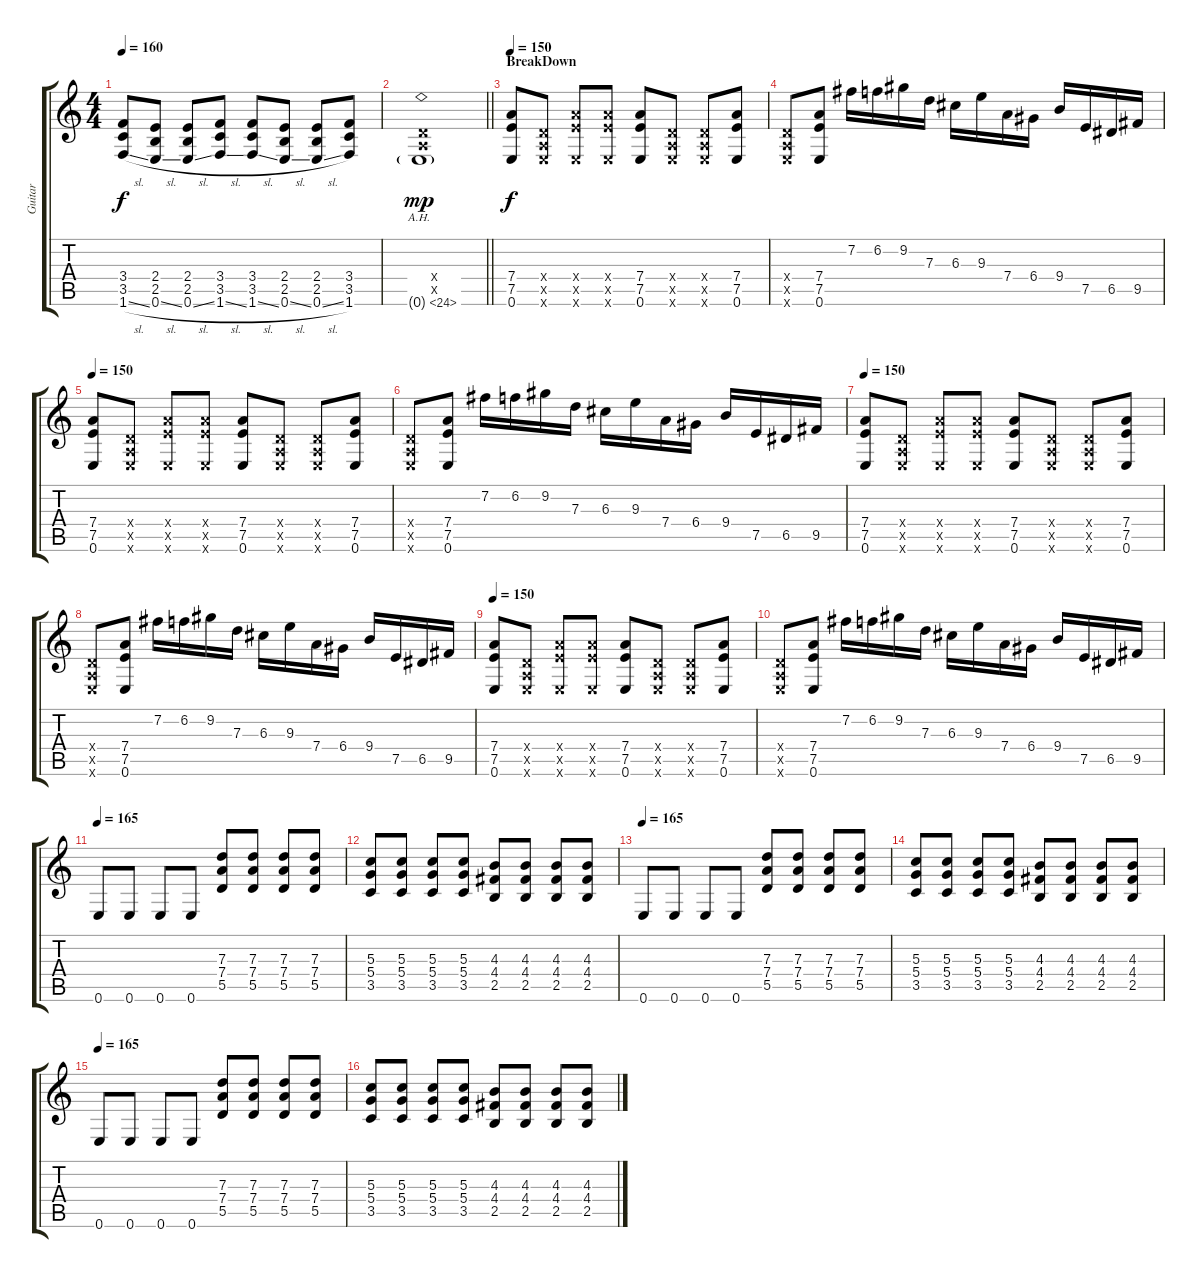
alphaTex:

\track ("Guitar" "Guitar") {instrument distortionguitar}
\staff {score tabs}
\tuning (E4 B3 G3 D3 A2 E2) {hide}
\ts (4 4)
\tempo 160
\clef g2
\ks c
(3.4 3.5 1.6{sl}).8{dy f} (2.4 2.5 0.6{sl}).8 (2.4 2.5 0.6{sl}).8 (3.4 3.5 1.6{sl}).8 (3.4 3.5 1.6{sl}).8 (2.4 2.5 0.6{sl}).8 (2.4 2.5 0.6{sl}).8 (3.4 3.5 1.6).8 |
\barLineRight lightlight
(0.4{x} 0.5{x} 0.6{ah 24 g}).1{dy mp} |
\section ("" "BreakDown")
\tempo 150
(7.4 7.5 0.6).8{dy f} (0.4{x} 0.5{x} 0.6{x}).8 (7.4{x} 7.5{x} 0.6{x}).8 (7.4{x} 7.5{x} 0.6{x}).8 (7.4 7.5 0.6).8 (0.4{x} 0.5{x} 0.6{x}).8 (0.4{x} 0.5{x} 0.6{x}).8 (7.4 7.5 0.6).8 |
(0.4{x} 0.5{x} 0.6{x}).8 (7.4 7.5 0.6).8 7.2.16 6.2.16 9.2.16 7.3.16 6.3.16 9.3.16 7.4.16 6.4.16 9.4.16 7.5.16 6.5.16 9.5.16 |
\tempo 150
(7.4 7.5 0.6).8 (0.4{x} 0.5{x} 0.6{x}).8 (7.4{x} 7.5{x} 0.6{x}).8 (7.4{x} 7.5{x} 0.6{x}).8 (7.4 7.5 0.6).8 (0.4{x} 0.5{x} 0.6{x}).8 (0.4{x} 0.5{x} 0.6{x}).8 (7.4 7.5 0.6).8 |
(0.4{x} 0.5{x} 0.6{x}).8 (7.4 7.5 0.6).8 7.2.16 6.2.16 9.2.16 7.3.16 6.3.16 9.3.16 7.4.16 6.4.16 9.4.16 7.5.16 6.5.16 9.5.16 |
\tempo 150
(7.4 7.5 0.6).8 (0.4{x} 0.5{x} 0.6{x}).8 (7.4{x} 7.5{x} 0.6{x}).8 (7.4{x} 7.5{x} 0.6{x}).8 (7.4 7.5 0.6).8 (0.4{x} 0.5{x} 0.6{x}).8 (0.4{x} 0.5{x} 0.6{x}).8 (7.4 7.5 0.6).8 |
(0.4{x} 0.5{x} 0.6{x}).8 (7.4 7.5 0.6).8 7.2.16 6.2.16 9.2.16 7.3.16 6.3.16 9.3.16 7.4.16 6.4.16 9.4.16 7.5.16 6.5.16 9.5.16 |
\tempo 150
(7.4 7.5 0.6).8 (0.4{x} 0.5{x} 0.6{x}).8 (7.4{x} 7.5{x} 0.6{x}).8 (7.4{x} 7.5{x} 0.6{x}).8 (7.4 7.5 0.6).8 (0.4{x} 0.5{x} 0.6{x}).8 (0.4{x} 0.5{x} 0.6{x}).8 (7.4 7.5 0.6).8 |
(0.4{x} 0.5{x} 0.6{x}).8 (7.4 7.5 0.6).8 7.2.16 6.2.16 9.2.16 7.3.16 6.3.16 9.3.16 7.4.16 6.4.16 9.4.16 7.5.16 6.5.16 9.5.16 |
\tempo 165
0.6.8 0.6.8 0.6.8 0.6.8 (7.3 7.4 5.5).8 (7.3 7.4 5.5).8 (7.3 7.4 5.5).8 (7.3 7.4 5.5).8 |
(5.3 5.4 3.5).8 (5.3 5.4 3.5).8 (5.3 5.4 3.5).8 (5.3 5.4 3.5).8 (4.3 4.4 2.5).8 (4.3 4.4 2.5).8 (4.3 4.4 2.5).8 (4.3 4.4 2.5).8 |
\tempo 165
0.6.8 0.6.8 0.6.8 0.6.8 (7.3 7.4 5.5).8 (7.3 7.4 5.5).8 (7.3 7.4 5.5).8 (7.3 7.4 5.5).8 |
(5.3 5.4 3.5).8 (5.3 5.4 3.5).8 (5.3 5.4 3.5).8 (5.3 5.4 3.5).8 (4.3 4.4 2.5).8 (4.3 4.4 2.5).8 (4.3 4.4 2.5).8 (4.3 4.4 2.5).8 |
\tempo 165
0.6.8 0.6.8 0.6.8 0.6.8 (7.3 7.4 5.5).8 (7.3 7.4 5.5).8 (7.3 7.4 5.5).8 (7.3 7.4 5.5).8 |
(5.3 5.4 3.5).8 (5.3 5.4 3.5).8 (5.3 5.4 3.5).8 (5.3 5.4 3.5).8 (4.3 4.4 2.5).8 (4.3 4.4 2.5).8 (4.3 4.4 2.5).8 (4.3 4.4 2.5).8
